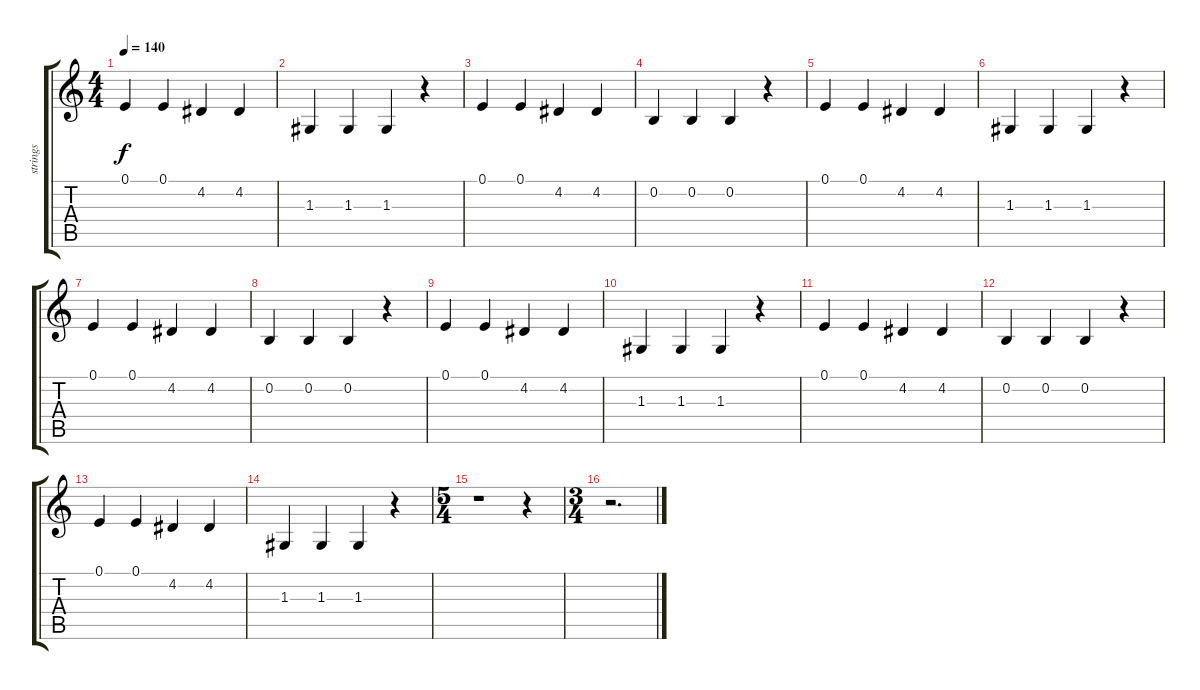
\track ("strings" "strings") {instrument stringensemble1}
\staff {score tabs}
\tuning (E4 B3 G3 D3 A2 E2) {hide}
\ts (4 4)
\tempo 140
\clef g2
\ks c
0.1.4{dy f} 0.1.4 4.2.4 4.2.4 |
1.3.4 1.3.4 1.3.4 r.4 |
0.1.4 0.1.4 4.2.4 4.2.4 |
0.2.4 0.2.4 0.2.4 r.4 |
0.1.4 0.1.4 4.2.4 4.2.4 |
1.3.4 1.3.4 1.3.4 r.4 |
0.1.4 0.1.4 4.2.4 4.2.4 |
0.2.4 0.2.4 0.2.4 r.4 |
0.1.4 0.1.4 4.2.4 4.2.4 |
1.3.4 1.3.4 1.3.4 r.4 |
0.1.4 0.1.4 4.2.4 4.2.4 |
0.2.4 0.2.4 0.2.4 r.4 |
0.1.4 0.1.4 4.2.4 4.2.4 |
1.3.4 1.3.4 1.3.4 r.4 |
\ts (5 4)
r.1 r.4 |
\ts (3 4)
r.2{d}
